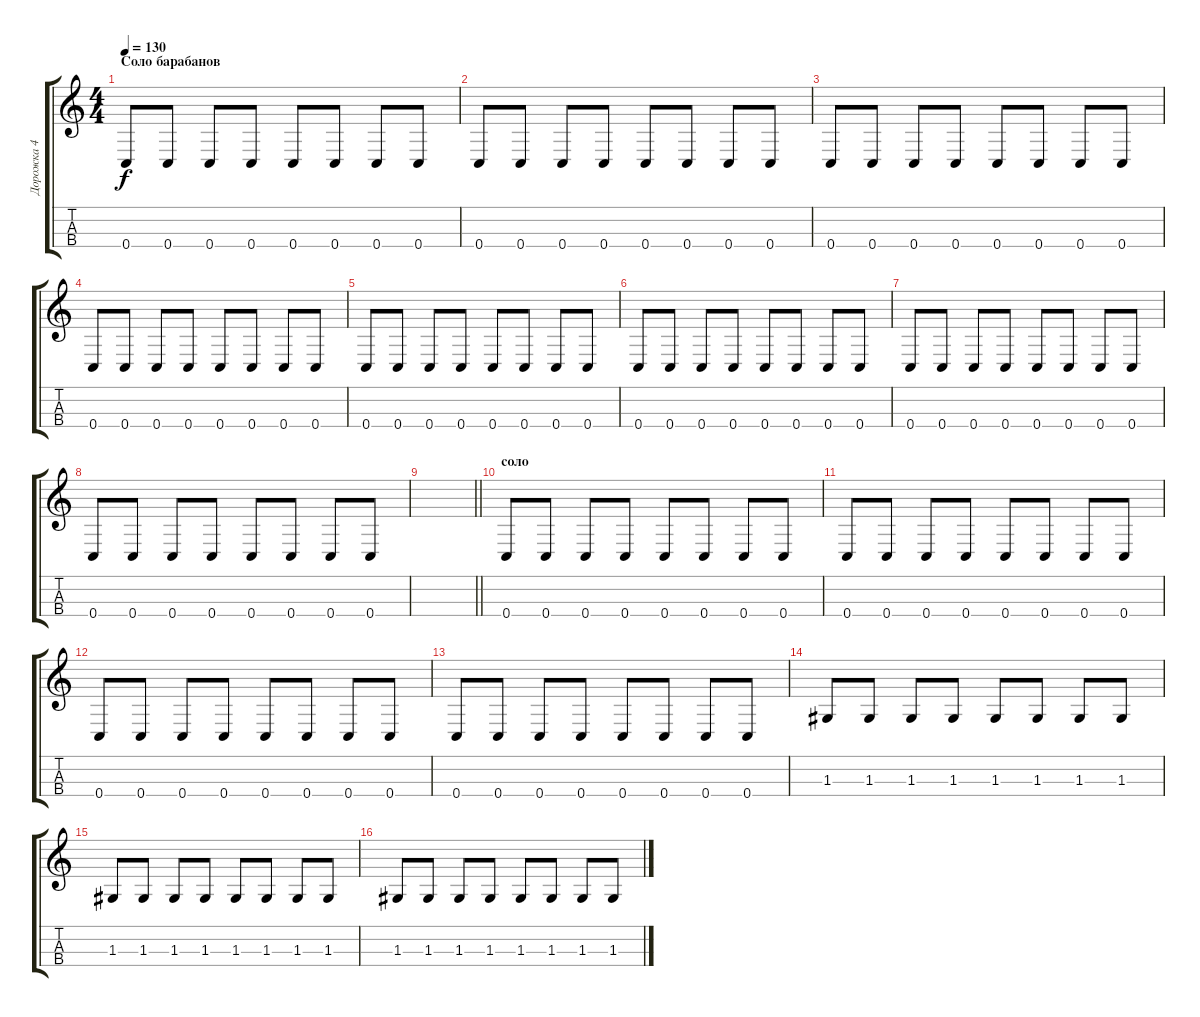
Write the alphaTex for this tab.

\track ("Дорожка 4" "Дорожка 4") {instrument electricbassfinger}
\staff {score tabs}
\tuning (F3 C3 G2 C2) {hide}
\ts (4 4)
\section ("" "Соло барабанов")
\tempo 130
\clef g2
\ks c
0.4.8{dy f} 0.4.8 0.4.8 0.4.8 0.4.8 0.4.8 0.4.8 0.4.8 |
0.4.8 0.4.8 0.4.8 0.4.8 0.4.8 0.4.8 0.4.8 0.4.8 |
0.4.8 0.4.8 0.4.8 0.4.8 0.4.8 0.4.8 0.4.8 0.4.8 |
0.4.8 0.4.8 0.4.8 0.4.8 0.4.8 0.4.8 0.4.8 0.4.8 |
0.4.8 0.4.8 0.4.8 0.4.8 0.4.8 0.4.8 0.4.8 0.4.8 |
0.4.8 0.4.8 0.4.8 0.4.8 0.4.8 0.4.8 0.4.8 0.4.8 |
0.4.8 0.4.8 0.4.8 0.4.8 0.4.8 0.4.8 0.4.8 0.4.8 |
0.4.8 0.4.8 0.4.8 0.4.8 0.4.8 0.4.8 0.4.8 0.4.8 |
\barLineRight lightlight
|
\section ("" "соло")
0.4.8 0.4.8 0.4.8 0.4.8 0.4.8 0.4.8 0.4.8 0.4.8 |
0.4.8 0.4.8 0.4.8 0.4.8 0.4.8 0.4.8 0.4.8 0.4.8 |
0.4.8 0.4.8 0.4.8 0.4.8 0.4.8 0.4.8 0.4.8 0.4.8 |
0.4.8 0.4.8 0.4.8 0.4.8 0.4.8 0.4.8 0.4.8 0.4.8 |
1.3.8 1.3.8 1.3.8 1.3.8 1.3.8 1.3.8 1.3.8 1.3.8 |
1.3.8 1.3.8 1.3.8 1.3.8 1.3.8 1.3.8 1.3.8 1.3.8 |
1.3.8 1.3.8 1.3.8 1.3.8 1.3.8 1.3.8 1.3.8 1.3.8
